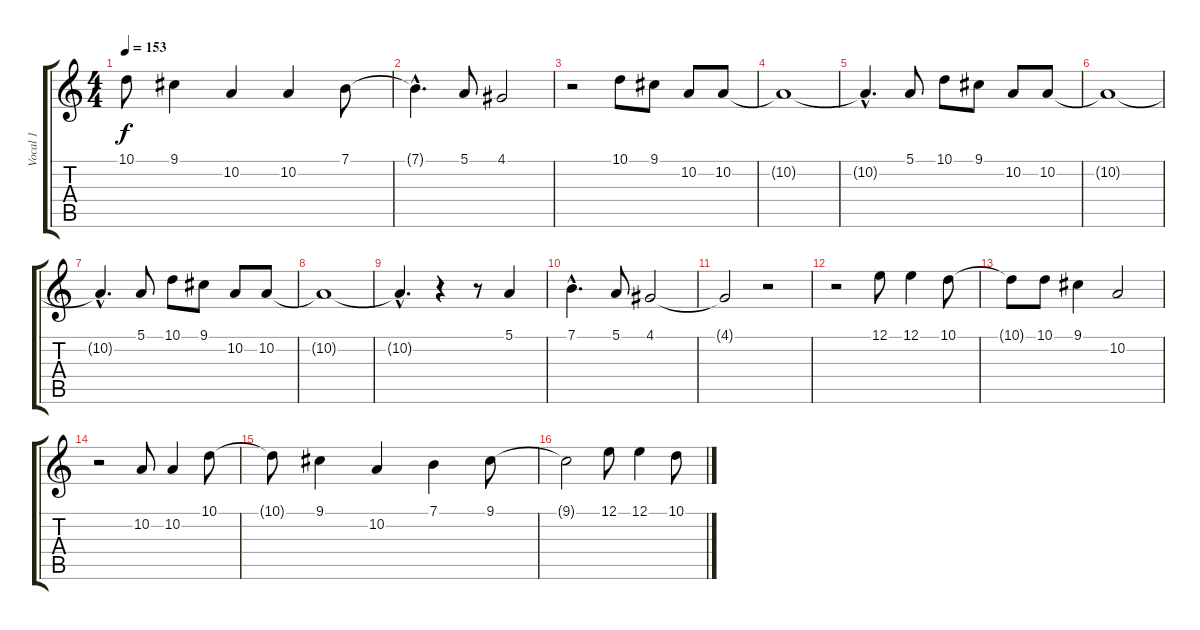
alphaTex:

\track ("Vocal 1" "Vocal 1") {instrument lead2sawtooth}
\staff {score tabs}
\tuning (E4 B3 G3 D3 A2 E2) {hide}
\ts (4 4)
\tempo 153
\clef g2
\ks c
10.1{t}.8{dy f} 9.1.4 10.2.4 10.2.4 7.1.8 |
7.1{hac t}.4{d} 5.1.8 4.1.2 |
r.2 10.1.8 9.1.8 10.2.8 10.2.8 |
10.2{t}.1 |
10.2{hac t}.4{d} 5.1.8 10.1.8 9.1.8 10.2.8 10.2.8 |
10.2{t}.1 |
10.2{hac t}.4{d} 5.1.8 10.1.8 9.1.8 10.2.8 10.2.8 |
10.2{t}.1 |
10.2{hac t}.4{d} r.4 r.8 5.1.4 |
7.1{hac}.4{d} 5.1.8 4.1.2 |
4.1{t}.2 r.2 |
r.2 12.1.8 12.1.4 10.1.8 |
10.1{t}.8 10.1.8 9.1.4 10.2.2 |
r.2 10.2.8 10.2.4 10.1.8 |
10.1{t}.8 9.1.4 10.2.4 7.1.4 9.1.8 |
9.1{t}.2 12.1.8 12.1.4 10.1.8
